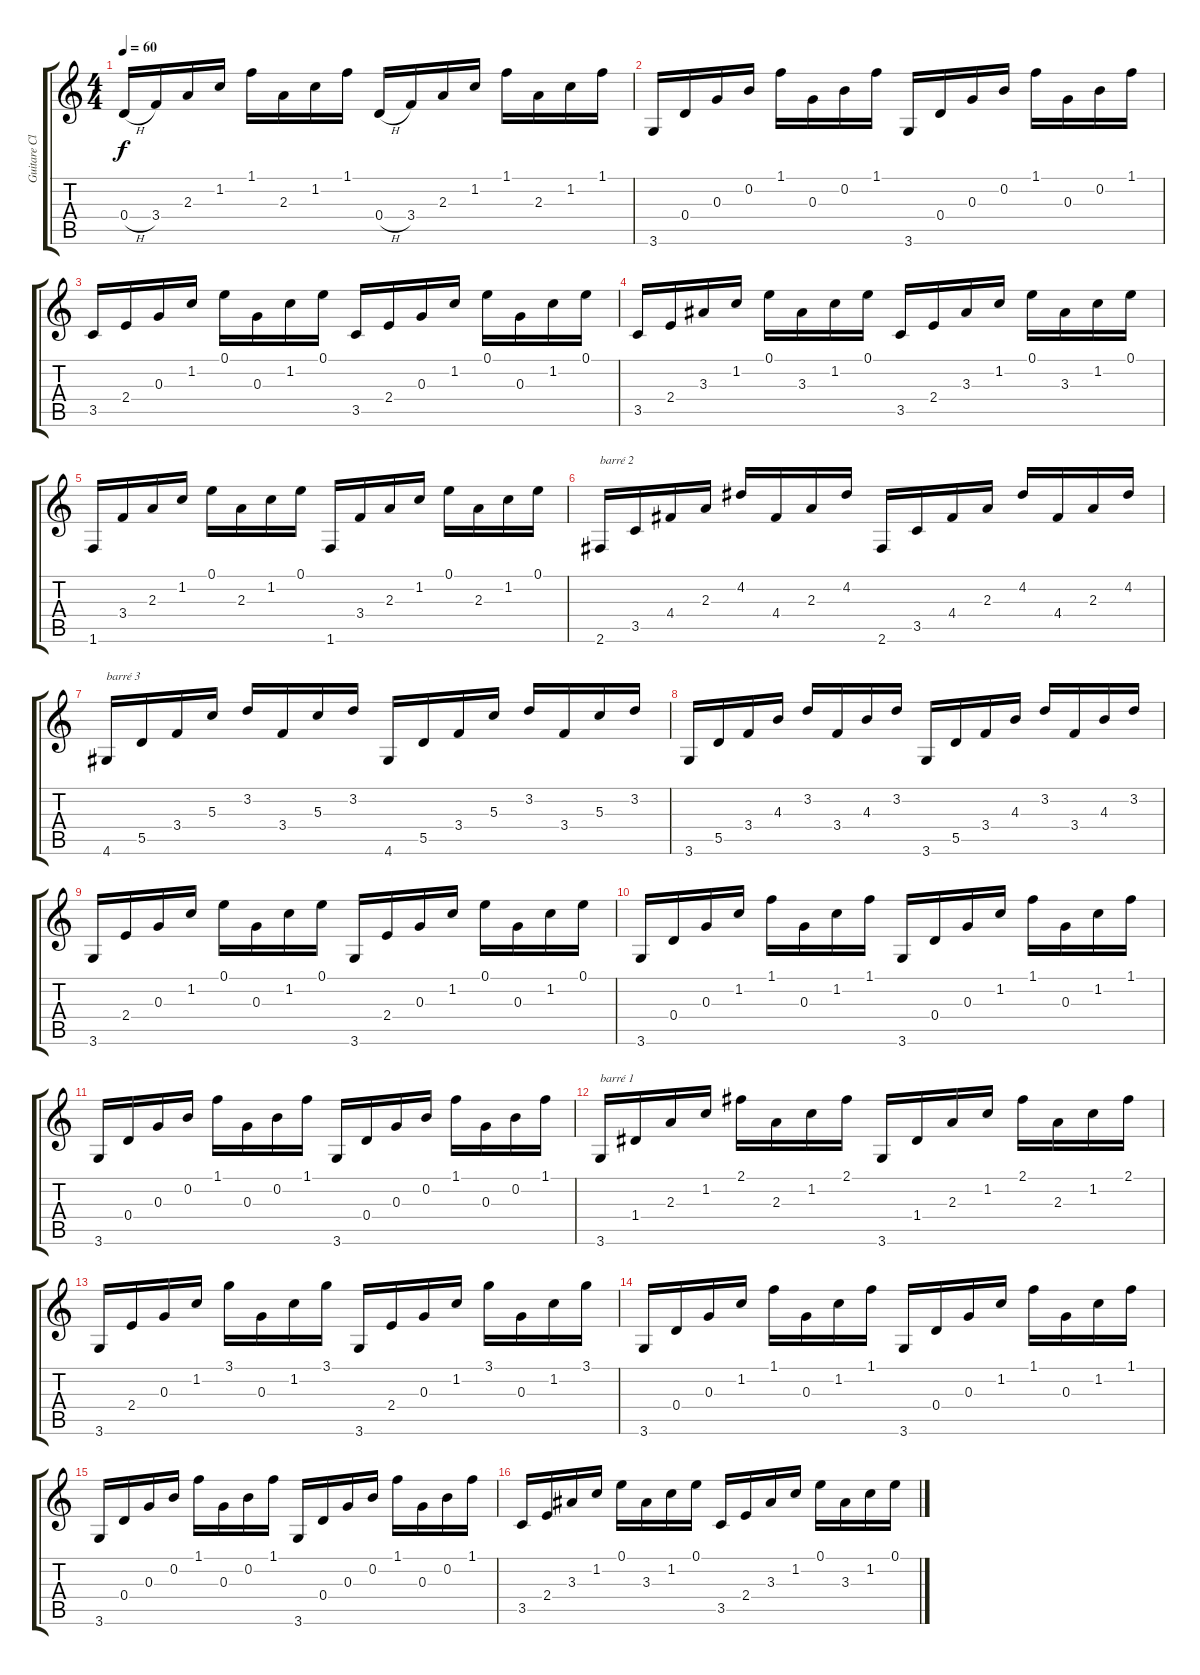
\track ("Guitare Classique" "Guitare Cl") {instrument acousticguitarnylon}
\staff {score tabs}
\tuning (E4 B3 G3 D3 A2 E2) {hide}
\ts (4 4)
\tempo 60
\clef g2
\ks c
0.4{h}.16{dy f} 3.4.16 2.3.16 1.2.16 1.1.16 2.3.16 1.2.16 1.1.16 0.4{h}.16 3.4.16 2.3.16 1.2.16 1.1.16 2.3.16 1.2.16 1.1.16 |
3.6.16 0.4.16 0.3.16 0.2.16 1.1.16 0.3.16 0.2.16 1.1.16 3.6.16 0.4.16 0.3.16 0.2.16 1.1.16 0.3.16 0.2.16 1.1.16 |
3.5.16 2.4.16 0.3.16 1.2.16 0.1.16 0.3.16 1.2.16 0.1.16 3.5.16 2.4.16 0.3.16 1.2.16 0.1.16 0.3.16 1.2.16 0.1.16 |
3.5.16 2.4.16 3.3.16 1.2.16 0.1.16 3.3.16 1.2.16 0.1.16 3.5.16 2.4.16 3.3.16 1.2.16 0.1.16 3.3.16 1.2.16 0.1.16 |
1.6.16 3.4.16 2.3.16 1.2.16 0.1.16 2.3.16 1.2.16 0.1.16 1.6.16 3.4.16 2.3.16 1.2.16 0.1.16 2.3.16 1.2.16 0.1.16 |
2.6.16{txt "barré 2"} 3.5.16 4.4.16 2.3.16 4.2.16 4.4.16 2.3.16 4.2.16 2.6.16 3.5.16 4.4.16 2.3.16 4.2.16 4.4.16 2.3.16 4.2.16 |
4.6.16{txt "barré 3"} 5.5.16 3.4.16 5.3.16 3.2.16 3.4.16 5.3.16 3.2.16 4.6.16 5.5.16 3.4.16 5.3.16 3.2.16 3.4.16 5.3.16 3.2.16 |
3.6.16 5.5.16 3.4.16 4.3.16 3.2.16 3.4.16 4.3.16 3.2.16 3.6.16 5.5.16 3.4.16 4.3.16 3.2.16 3.4.16 4.3.16 3.2.16 |
3.6.16 2.4.16 0.3.16 1.2.16 0.1.16 0.3.16 1.2.16 0.1.16 3.6.16 2.4.16 0.3.16 1.2.16 0.1.16 0.3.16 1.2.16 0.1.16 |
3.6.16 0.4.16 0.3.16 1.2.16 1.1.16 0.3.16 1.2.16 1.1.16 3.6.16 0.4.16 0.3.16 1.2.16 1.1.16 0.3.16 1.2.16 1.1.16 |
3.6.16 0.4.16 0.3.16 0.2.16 1.1.16 0.3.16 0.2.16 1.1.16 3.6.16 0.4.16 0.3.16 0.2.16 1.1.16 0.3.16 0.2.16 1.1.16 |
3.6.16{txt "barré 1"} 1.4.16 2.3.16 1.2.16 2.1.16 2.3.16 1.2.16 2.1.16 3.6.16 1.4.16 2.3.16 1.2.16 2.1.16 2.3.16 1.2.16 2.1.16 |
3.6.16 2.4.16 0.3.16 1.2.16 3.1.16 0.3.16 1.2.16 3.1.16 3.6.16 2.4.16 0.3.16 1.2.16 3.1.16 0.3.16 1.2.16 3.1.16 |
3.6.16 0.4.16 0.3.16 1.2.16 1.1.16 0.3.16 1.2.16 1.1.16 3.6.16 0.4.16 0.3.16 1.2.16 1.1.16 0.3.16 1.2.16 1.1.16 |
3.6.16 0.4.16 0.3.16 0.2.16 1.1.16 0.3.16 0.2.16 1.1.16 3.6.16 0.4.16 0.3.16 0.2.16 1.1.16 0.3.16 0.2.16 1.1.16 |
3.5.16 2.4.16 3.3.16 1.2.16 0.1.16 3.3.16 1.2.16 0.1.16 3.5.16 2.4.16 3.3.16 1.2.16 0.1.16 3.3.16 1.2.16 0.1.16
